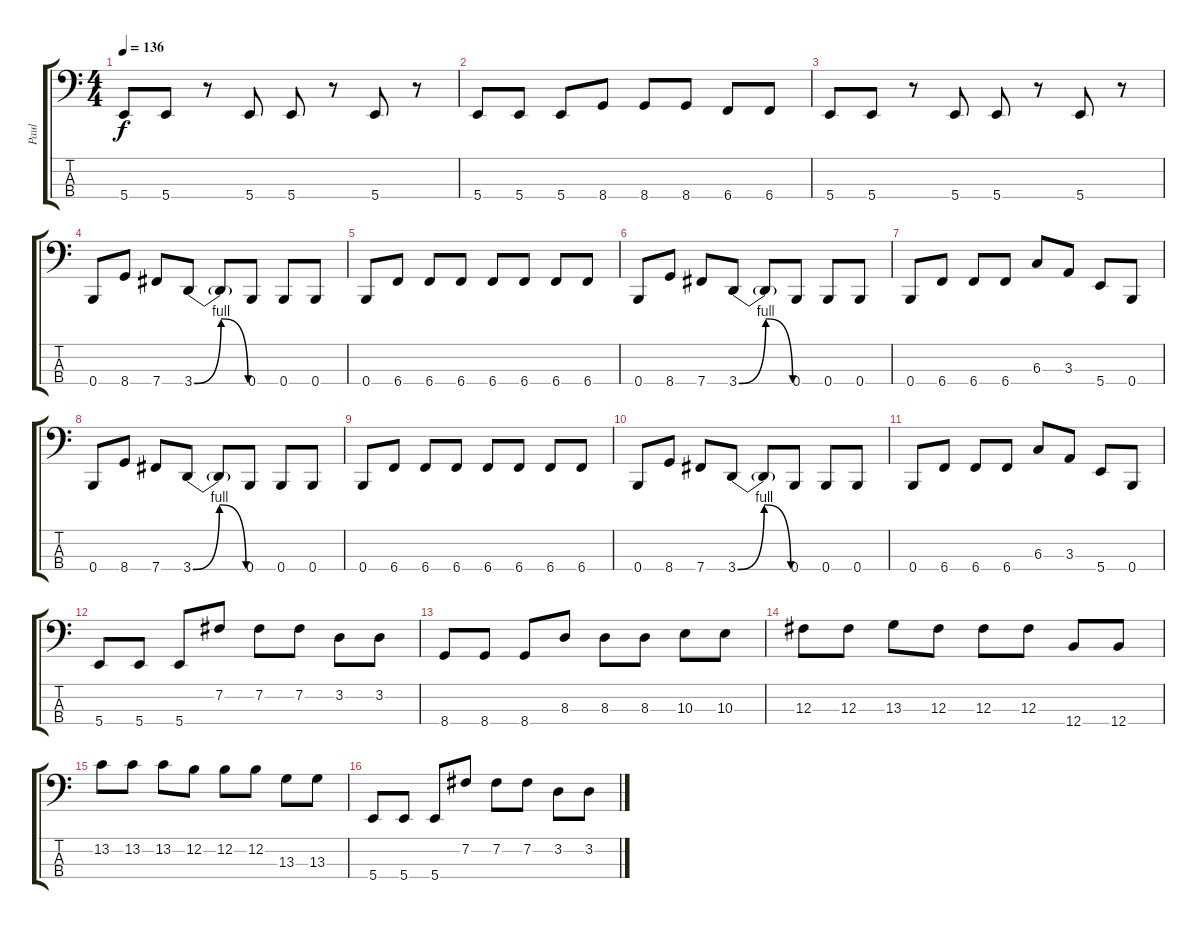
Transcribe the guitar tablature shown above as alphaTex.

\track ("Paul" "Paul") {instrument electricbasspick}
\staff {score tabs}
\tuning (E2 B1 Gb1 B0) {hide}
\ts (4 4)
\tempo 136
\clef f4
\ks c
5.4.8{dy f} 5.4.8 r.8 5.4.8 5.4.8 r.8 5.4.8 r.8 |
5.4.8 5.4.8 5.4.8 8.4.8 8.4.8 8.4.8 6.4.8 6.4.8 |
5.4.8 5.4.8 r.8 5.4.8 5.4.8 r.8 5.4.8 r.8 |
0.4.8 8.4.8 7.4.8 3.4{be (bendrelease 0 0 15 4 45 4 60 0)}.8 3.4{t}.8 0.4.8 0.4.8 0.4.8 |
0.4.8 6.4.8 6.4.8 6.4.8 6.4.8 6.4.8 6.4.8 6.4.8 |
0.4.8 8.4.8 7.4.8 3.4{be (bendrelease 0 0 15 4 45 4 60 0)}.8 3.4{t}.8 0.4.8 0.4.8 0.4.8 |
0.4.8 6.4.8 6.4.8 6.4.8 6.3.8 3.3.8 5.4.8 0.4.8 |
0.4.8 8.4.8 7.4.8 3.4{be (bendrelease 0 0 15 4 45 4 60 0)}.8 3.4{t}.8 0.4.8 0.4.8 0.4.8 |
0.4.8 6.4.8 6.4.8 6.4.8 6.4.8 6.4.8 6.4.8 6.4.8 |
0.4.8 8.4.8 7.4.8 3.4{be (bendrelease 0 0 15 4 45 4 60 0)}.8 3.4{t}.8 0.4.8 0.4.8 0.4.8 |
0.4.8 6.4.8 6.4.8 6.4.8 6.3.8 3.3.8 5.4.8 0.4.8 |
5.4.8 5.4.8 5.4.8 7.2.8 7.2.8 7.2.8 3.2.8 3.2.8 |
8.4.8 8.4.8 8.4.8 8.3.8 8.3.8 8.3.8 10.3.8 10.3.8 |
12.3.8 12.3.8 13.3.8 12.3.8 12.3.8 12.3.8 12.4.8 12.4.8 |
13.2.8 13.2.8 13.2.8 12.2.8 12.2.8 12.2.8 13.3.8 13.3.8 |
5.4.8 5.4.8 5.4.8 7.2.8 7.2.8 7.2.8 3.2.8 3.2.8
